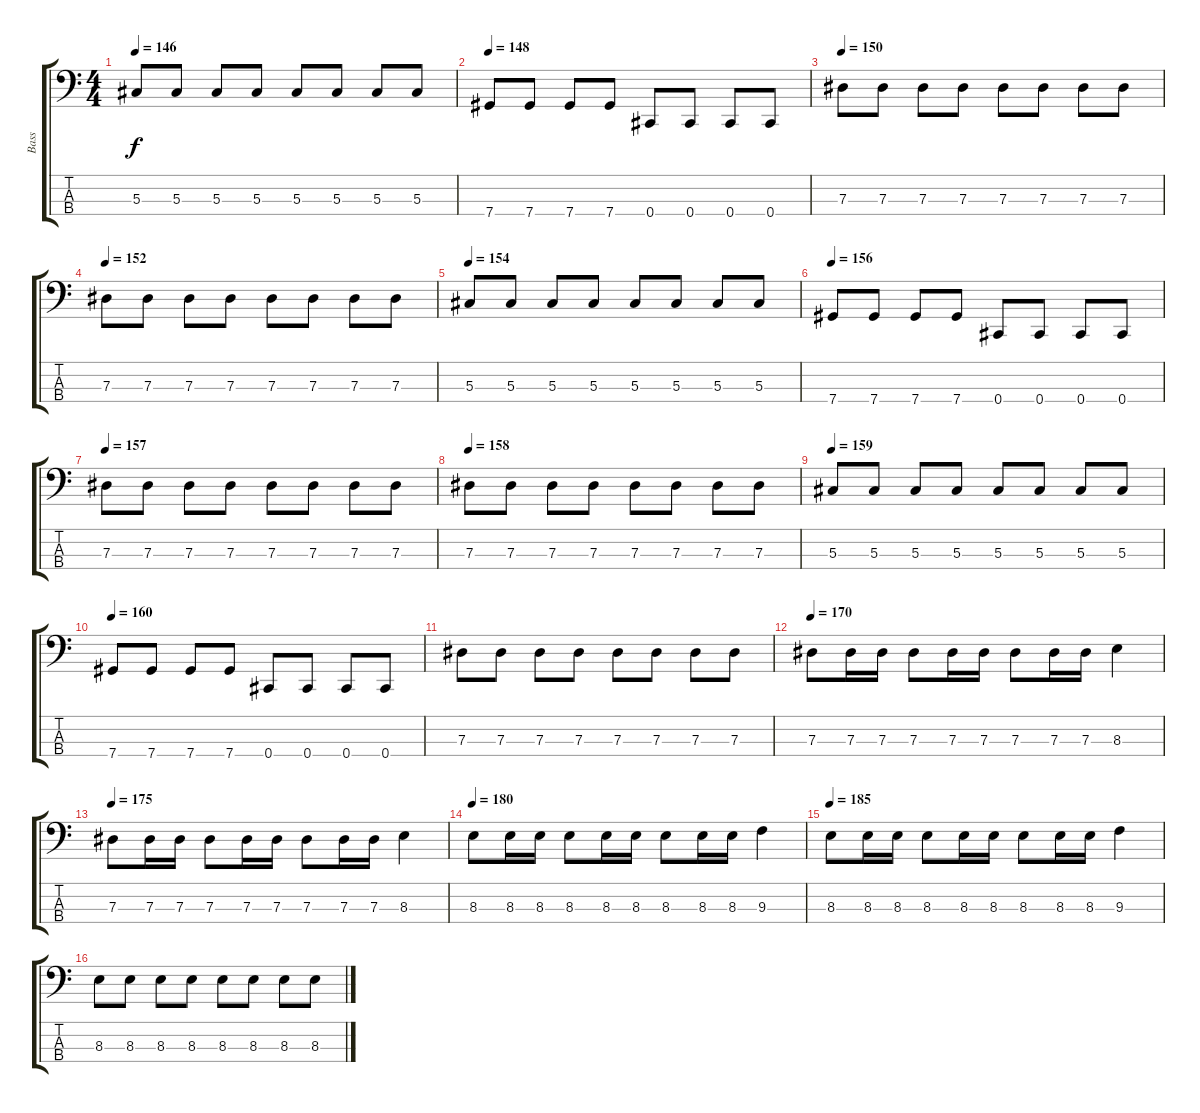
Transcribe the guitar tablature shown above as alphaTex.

\track ("Bass" "Bass") {instrument electricbassfinger}
\staff {score tabs}
\tuning (Gb2 Db2 Ab1 Db1) {hide}
\ts (4 4)
\tempo 146
\clef f4
\ks c
5.3.8{dy f} 5.3.8 5.3.8 5.3.8 5.3.8 5.3.8 5.3.8 5.3.8 |
\tempo 148
7.4.8 7.4.8 7.4.8 7.4.8 0.4.8 0.4.8 0.4.8 0.4.8 |
\tempo 150
7.3.8 7.3.8 7.3.8 7.3.8 7.3.8 7.3.8 7.3.8 7.3.8 |
\tempo 152
7.3.8 7.3.8 7.3.8 7.3.8 7.3.8 7.3.8 7.3.8 7.3.8 |
\tempo 154
5.3.8 5.3.8 5.3.8 5.3.8 5.3.8 5.3.8 5.3.8 5.3.8 |
\tempo 156
7.4.8 7.4.8 7.4.8 7.4.8 0.4.8 0.4.8 0.4.8 0.4.8 |
\tempo 157
7.3.8 7.3.8 7.3.8 7.3.8 7.3.8 7.3.8 7.3.8 7.3.8 |
\tempo 158
7.3.8 7.3.8 7.3.8 7.3.8 7.3.8 7.3.8 7.3.8 7.3.8 |
\tempo 159
5.3.8 5.3.8 5.3.8 5.3.8 5.3.8 5.3.8 5.3.8 5.3.8 |
\tempo 160
7.4.8 7.4.8 7.4.8 7.4.8 0.4.8 0.4.8 0.4.8 0.4.8 |
7.3.8 7.3.8 7.3.8 7.3.8 7.3.8 7.3.8 7.3.8 7.3.8 |
\tempo 170
7.3.8 7.3.16 7.3.16 7.3.8 7.3.16 7.3.16 7.3.8 7.3.16 7.3.16 8.3.4 |
\tempo 175
7.3.8 7.3.16 7.3.16 7.3.8 7.3.16 7.3.16 7.3.8 7.3.16 7.3.16 8.3.4 |
\tempo 180
8.3.8 8.3.16 8.3.16 8.3.8 8.3.16 8.3.16 8.3.8 8.3.16 8.3.16 9.3.4 |
\tempo 185
8.3.8 8.3.16 8.3.16 8.3.8 8.3.16 8.3.16 8.3.8 8.3.16 8.3.16 9.3.4 |
8.3.8 8.3.8 8.3.8 8.3.8 8.3.8 8.3.8 8.3.8 8.3.8
